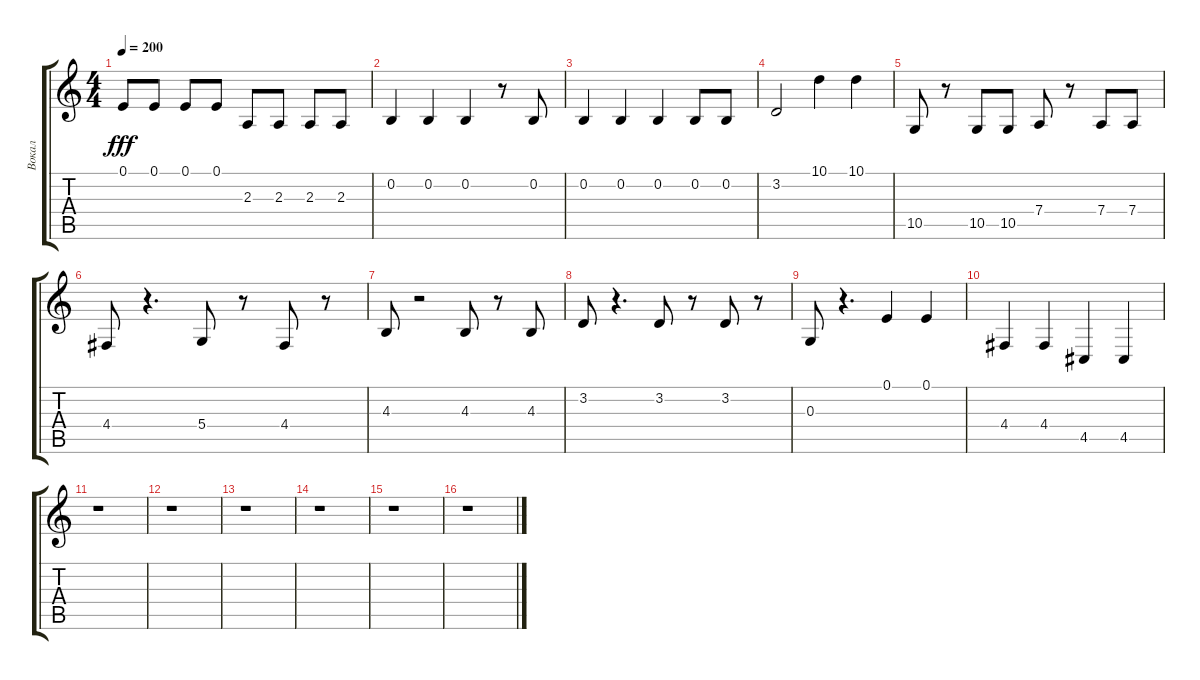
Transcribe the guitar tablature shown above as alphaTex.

\track ("Вокал" "Вокал") {instrument tuba}
\staff {score tabs}
\tuning (E4 B3 G3 D3 A2 E2) {hide}
\ts (4 4)
\tempo 200
\clef g2
\ks c
0.1.8{dy fff} 0.1.8 0.1.8 0.1.8 2.3.8 2.3.8 2.3.8 2.3.8 |
0.2.4 0.2.4 0.2.4 r.8 0.2.8 |
0.2.4 0.2.4 0.2.4 0.2.8 0.2.8 |
3.2.2 10.1.4 10.1.4 |
10.5.8 r.8 10.5.8 10.5.8 7.4.8 r.8 7.4.8 7.4.8 |
4.4.8 r.4{d} 5.4.8 r.8 4.4.8 r.8 |
4.3.8 r.2 4.3.8 r.8 4.3.8 |
3.2.8 r.4{d} 3.2.8 r.8 3.2.8 r.8 |
0.3.8 r.4{d} 0.1.4 0.1.4 |
4.4.4 4.4.4 4.5.4 4.5.4 |
r.1 |
r.1 |
r.1 |
r.1 |
r.1 |
r.1
